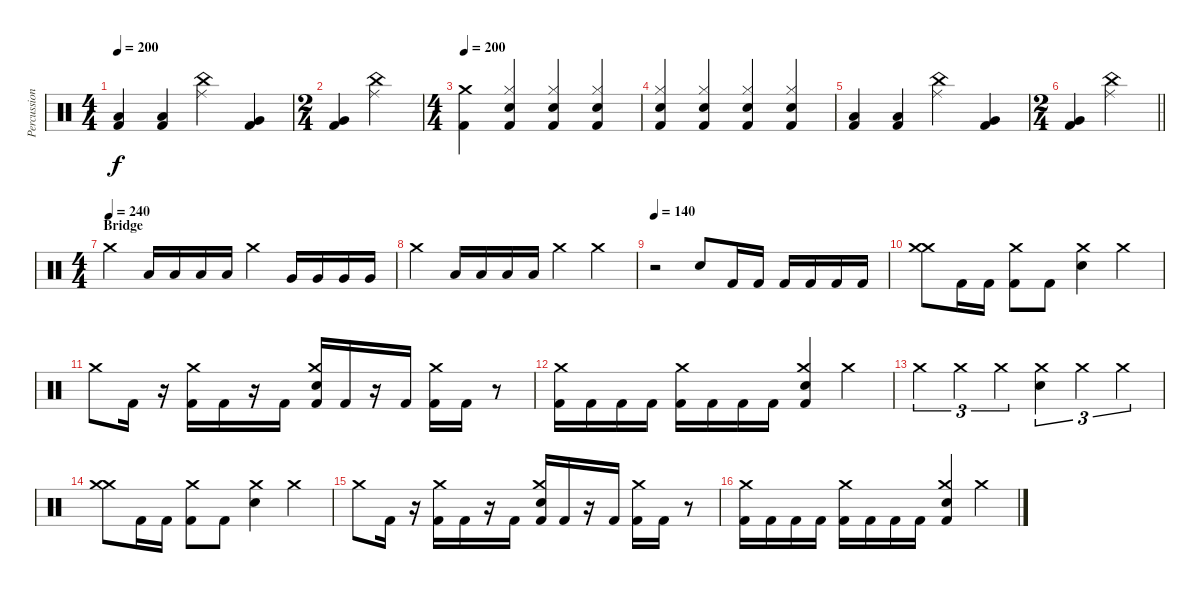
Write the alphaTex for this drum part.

\track ("Percussion" "Percussion") {instrument percussion}
\staff {score}
\articulation defaults
\ts (4 4)
\tempo 200
\clef neutral
\ks c
("Low Tom (hit)" "Kick (hit) 2").4{dy f} ("Low Tom (hit)" "Kick (hit) 2").4 ("Ride (middle)" "China (hit)").4 ("Very Low Tom (hit)" "Kick (hit) 2").4 |
\ts (2 4)
("Very Low Tom (hit)" "Kick (hit) 2").4 ("Ride (middle)" "China (hit)").4 |
\ts (4 4)
\tempo 200
("Kick (hit) 2" "Crash medium (hit)").4 ("Hi-Hat (closed)" "Kick (hit) 2" "Snare (hit) 2").4 ("Hi-Hat (closed)" "Kick (hit) 2" "Snare (hit) 2").4 ("Hi-Hat (closed)" "Kick (hit) 2" "Snare (hit) 2").4 |
("Hi-Hat (closed)" "Kick (hit) 2" "Snare (hit) 2").4 ("Hi-Hat (closed)" "Kick (hit) 2" "Snare (hit) 2").4 ("Hi-Hat (closed)" "Kick (hit) 2" "Snare (hit) 2").4 ("Hi-Hat (closed)" "Kick (hit) 2" "Snare (hit) 2").4 |
("Low Tom (hit)" "Kick (hit) 2").4 ("Low Tom (hit)" "Kick (hit) 2").4 ("Ride (middle)" "China (hit)").4 ("Very Low Tom (hit)" "Kick (hit) 2").4 |
\ts (2 4)
\barLineRight lightlight
("Very Low Tom (hit)" "Kick (hit) 2").4 ("Ride (middle)" "China (hit)").4 |
\ts (4 4)
\section ("" "Bridge")
\tempo 230
\tempo (240)
"Crash medium (hit)".4 "Low Tom (hit)".16 "Low Tom (hit)".16 "Low Tom (hit)".16 "Low Tom (hit)".16 "Crash medium (hit)".4 "Very Low Tom (hit)".16 "Very Low Tom (hit)".16 "Very Low Tom (hit)".16 "Very Low Tom (hit)".16 |
"Crash medium (hit)".4 "Low Tom (hit)".16 "Low Tom (hit)".16 "Low Tom (hit)".16 "Low Tom (hit)".16 "Crash medium (hit)".4 "Crash medium (hit)".4 |
\tempo 140
r.2 "Snare (hit) 2".8 "Kick (hit) 2".16 "Kick (hit) 2".16 "Kick (hit) 2".16 "Kick (hit) 2".16 "Kick (hit) 2".16 "Kick (hit) 2".16 |
("Crash medium (hit)" "Crash medium (hit)").8 "Kick (hit) 2".16 "Kick (hit) 2".16 ("Crash medium (hit)" "Kick (hit) 2").8 "Kick (hit) 2".8 ("Snare (hit) 2" "Crash medium (hit)").4 "Crash medium (hit)".4 |
"Crash medium (hit)".8 "Kick (hit) 2".16 r.16 ("Crash medium (hit)" "Kick (hit) 2").16 "Kick (hit) 2".16 r.16 "Kick (hit) 2".16 ("Snare (hit) 2" "Crash medium (hit)" "Kick (hit) 2").16 "Kick (hit) 2".16 r.16 "Kick (hit) 2".16 ("Crash medium (hit)" "Kick (hit) 2").16 "Kick (hit) 2".16 r.8 |
("Crash medium (hit)" "Kick (hit) 2").16 "Kick (hit) 2".16 "Kick (hit) 2".16 "Kick (hit) 2".16 ("Crash medium (hit)" "Kick (hit) 2").16 "Kick (hit) 2".16 "Kick (hit) 2".16 "Kick (hit) 2".16 ("Crash medium (hit)" "Snare (hit) 2" "Kick (hit) 2").4 "Crash medium (hit)".4 |
"Crash medium (hit)".4{tu (3 2)} "Crash medium (hit)".4{tu (3 2)} "Crash medium (hit)".4{tu (3 2)} ("Snare (hit) 2" "Crash medium (hit)").4{tu (3 2)} "Crash medium (hit)".4{tu (3 2)} "Crash medium (hit)".4{tu (3 2)} |
("Crash medium (hit)" "Crash medium (hit)").8 "Kick (hit) 2".16 "Kick (hit) 2".16 ("Crash medium (hit)" "Kick (hit) 2").8 "Kick (hit) 2".8 ("Snare (hit) 2" "Crash medium (hit)").4 "Crash medium (hit)".4 |
"Crash medium (hit)".8 "Kick (hit) 2".16 r.16 ("Crash medium (hit)" "Kick (hit) 2").16 "Kick (hit) 2".16 r.16 "Kick (hit) 2".16 ("Snare (hit) 2" "Crash medium (hit)" "Kick (hit) 2").16 "Kick (hit) 2".16 r.16 "Kick (hit) 2".16 ("Crash medium (hit)" "Kick (hit) 2").16 "Kick (hit) 2".16 r.8 |
("Crash medium (hit)" "Kick (hit) 2").16 "Kick (hit) 2".16 "Kick (hit) 2".16 "Kick (hit) 2".16 ("Crash medium (hit)" "Kick (hit) 2").16 "Kick (hit) 2".16 "Kick (hit) 2".16 "Kick (hit) 2".16 ("Crash medium (hit)" "Snare (hit) 2" "Kick (hit) 2").4 "Crash medium (hit)".4
